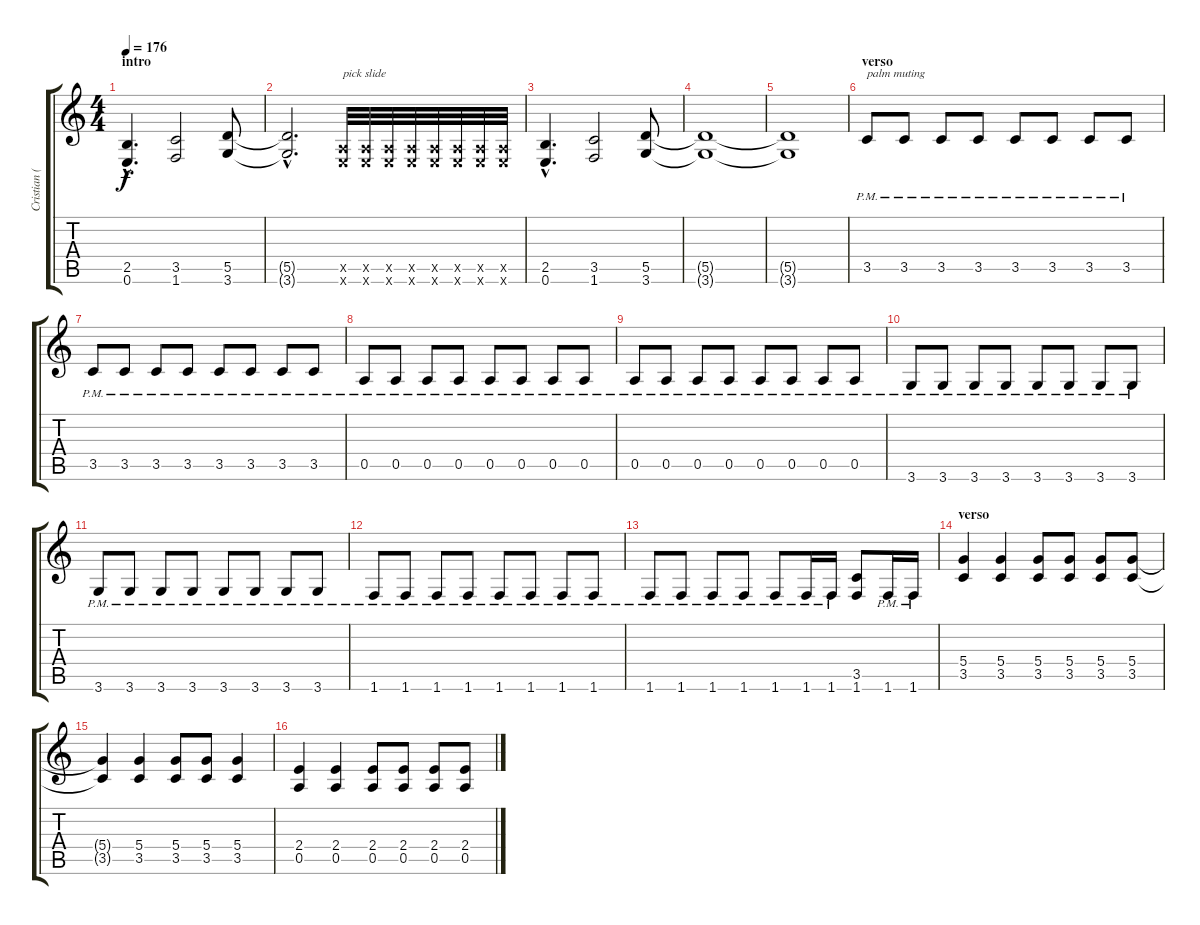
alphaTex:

\track ("Cristian (guitarra)" "Cristian (") {instrument distortionguitar}
\staff {score tabs}
\tuning (E4 B3 G3 D3 A2 E2) {hide}
\ts (4 4)
\section ("" "intro")
\tempo 176
\clef g2
\ks c
(2.5{hac} 0.6{hac}).4{d dy f instrument distortionguitar} (3.5 1.6).2 (5.5 3.6).8 |
(5.5{hac t} 3.6{hac t}).2{d} (0.5{x} 0.6{x}).32{txt "pick slide"} (0.5{x} 0.6{x}).32 (0.5{x} 0.6{x}).32 (0.5{x} 0.6{x}).32 (0.5{x} 0.6{x}).32 (0.5{x} 0.6{x}).32 (0.5{x} 0.6{x}).32 (0.5{x} 0.6{x}).32 |
(2.5{hac} 0.6{hac}).4{d} (3.5 1.6).2 (5.5 3.6).8 |
(5.5{t} 3.6{t}).1 |
(5.5{t} 3.6{t}).1 |
\section ("" "verso")
3.5{pm}.8{txt "palm muting" volume 12} 3.5{pm}.8 3.5{pm}.8 3.5{pm}.8 3.5{pm}.8 3.5{pm}.8 3.5{pm}.8 3.5{pm}.8 |
3.5{pm}.8 3.5{pm}.8 3.5{pm}.8 3.5{pm}.8 3.5{pm}.8 3.5{pm}.8 3.5{pm}.8 3.5{pm}.8 |
0.5{pm}.8 0.5{pm}.8 0.5{pm}.8 0.5{pm}.8 0.5{pm}.8 0.5{pm}.8 0.5{pm}.8 0.5{pm}.8 |
0.5{pm}.8 0.5{pm}.8 0.5{pm}.8 0.5{pm}.8 0.5{pm}.8 0.5{pm}.8 0.5{pm}.8 0.5{pm}.8 |
3.6{pm}.8 3.6{pm}.8 3.6{pm}.8 3.6{pm}.8 3.6{pm}.8 3.6{pm}.8 3.6{pm}.8 3.6{pm}.8 |
3.6{pm}.8 3.6{pm}.8 3.6{pm}.8 3.6{pm}.8 3.6{pm}.8 3.6{pm}.8 3.6{pm}.8 3.6{pm}.8 |
1.6{pm}.8 1.6{pm}.8 1.6{pm}.8 1.6{pm}.8 1.6{pm}.8 1.6{pm}.8 1.6{pm}.8 1.6{pm}.8 |
1.6{pm}.8 1.6{pm}.8 1.6{pm}.8 1.6{pm}.8 1.6{pm}.8{volume 13} 1.6{pm}.16 1.6{pm}.16 (3.5 1.6).8 1.6{pm}.16 1.6{pm}.16 |
\section ("" "verso")
(5.4 3.5).4 (5.4 3.5).4 (5.4 3.5).8 (5.4 3.5).8 (5.4 3.5).8 (5.4 3.5).8 |
(5.4{t} 3.5{t}).4 (5.4 3.5).4 (5.4 3.5).8 (5.4 3.5).8 (5.4 3.5).4 |
(2.4 0.5).4 (2.4 0.5).4 (2.4 0.5).8 (2.4 0.5).8 (2.4 0.5).8 (2.4 0.5).8
